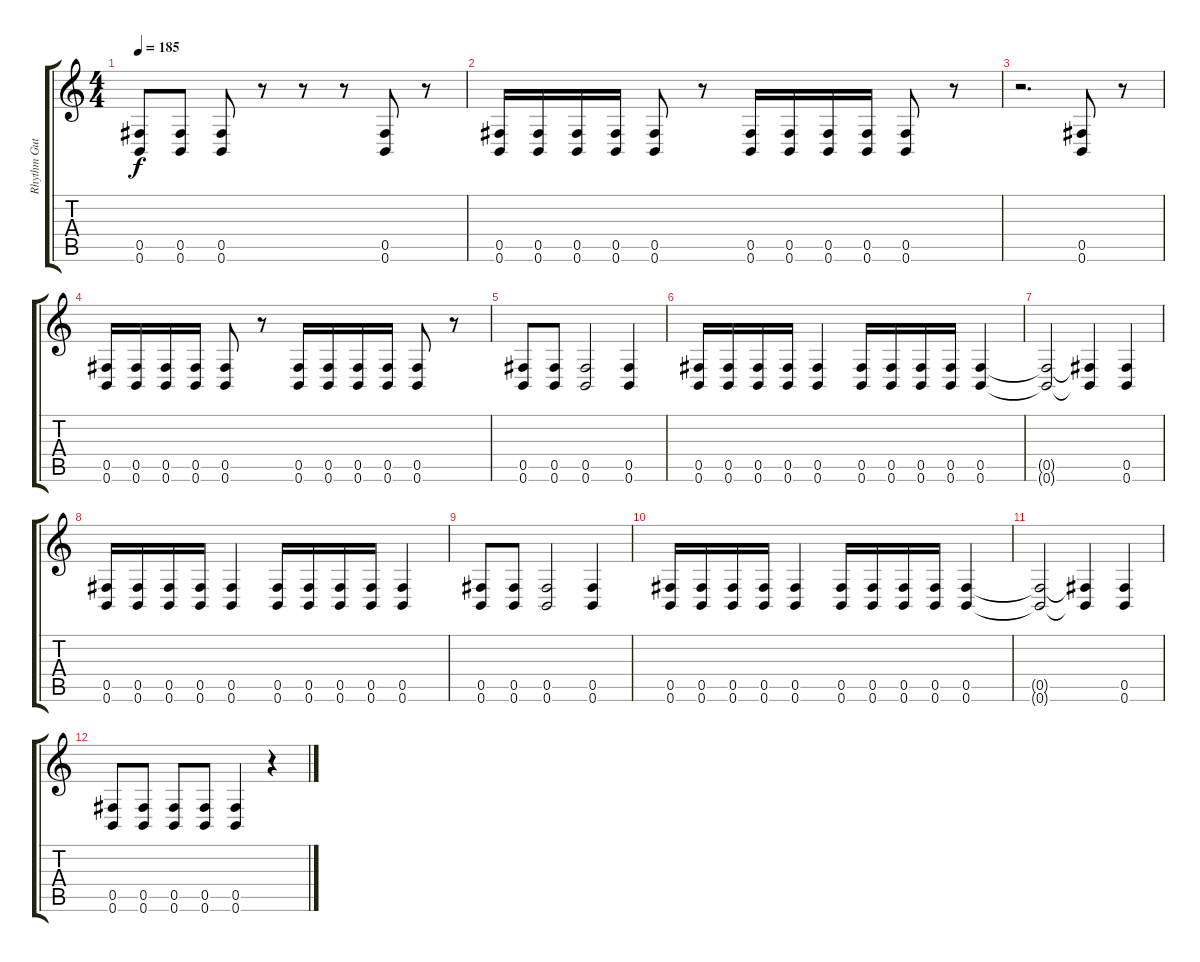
\track ("Rhythm Gutiar - Jona" "Rhythm Gut") {instrument distortionguitar}
\staff {score tabs}
\tuning (Db4 Ab3 E3 B2 Gb2 B1) {hide}
\ts (4 4)
\tempo 185
\clef g2
\ks c
(0.5 0.6).8{dy f} (0.5 0.6).8 (0.5 0.6).8 r.8 r.8 r.8 (0.5 0.6).8 r.8 |
(0.5 0.6).16 (0.5 0.6).16 (0.5 0.6).16 (0.5 0.6).16 (0.5 0.6).8 r.8 (0.5 0.6).16 (0.5 0.6).16 (0.5 0.6).16 (0.5 0.6).16 (0.5 0.6).8 r.8 |
r.2{d} (0.5 0.6).8 r.8 |
(0.5 0.6).16 (0.5 0.6).16 (0.5 0.6).16 (0.5 0.6).16 (0.5 0.6).8 r.8 (0.5 0.6).16 (0.5 0.6).16 (0.5 0.6).16 (0.5 0.6).16 (0.5 0.6).8 r.8 |
(0.5 0.6).8 (0.5 0.6).8 (0.5 0.6).2 (0.5 0.6).4 |
(0.5 0.6).16 (0.5 0.6).16 (0.5 0.6).16 (0.5 0.6).16 (0.5 0.6).4 (0.5 0.6).16 (0.5 0.6).16 (0.5 0.6).16 (0.5 0.6).16 (0.5 0.6).4 |
(0.5{t} 0.6{t}).2 (0.5{t} 0.6{t}).4 (0.5 0.6).4 |
(0.5 0.6).16 (0.5 0.6).16 (0.5 0.6).16 (0.5 0.6).16 (0.5 0.6).4 (0.5 0.6).16 (0.5 0.6).16 (0.5 0.6).16 (0.5 0.6).16 (0.5 0.6).4 |
(0.5 0.6).8 (0.5 0.6).8 (0.5 0.6).2 (0.5 0.6).4 |
(0.5 0.6).16 (0.5 0.6).16 (0.5 0.6).16 (0.5 0.6).16 (0.5 0.6).4 (0.5 0.6).16 (0.5 0.6).16 (0.5 0.6).16 (0.5 0.6).16 (0.5 0.6).4 |
(0.5{t} 0.6{t}).2 (0.5{t} 0.6{t}).4 (0.5 0.6).4 |
(0.5 0.6).8 (0.5 0.6).8 (0.5 0.6).8 (0.5 0.6).8 (0.5 0.6).4 r.4
